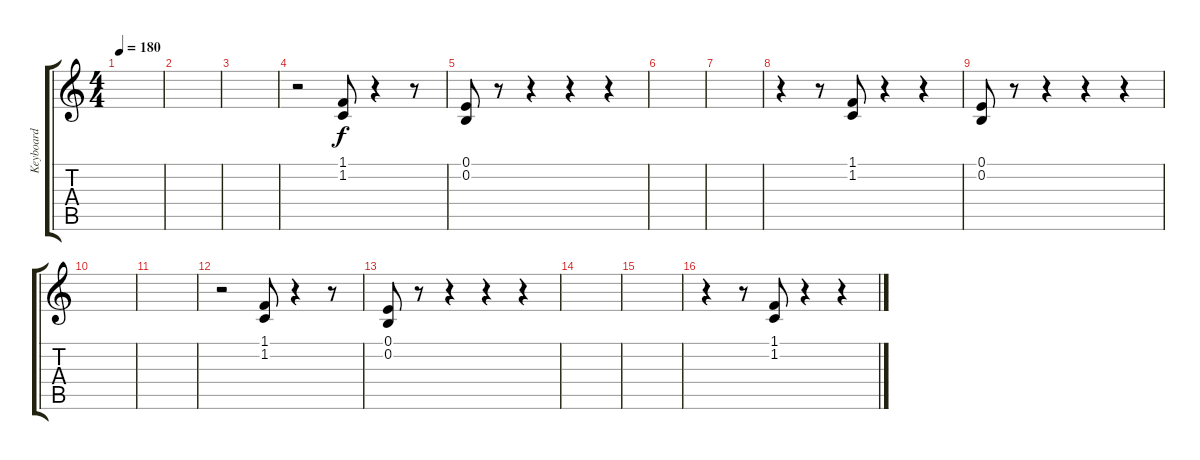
\track ("Keyboard" "Keyboard") {instrument synthstrings1}
\staff {score tabs}
\tuning (E4 B3 G3 D3 A2 E2) {hide}
\ts (4 4)
\tempo 180
\clef g2
\ks c
|
|
|
r.2{volume 16 instrument orchestrahit} (1.1 1.2).8 r.4 r.8 |
(0.1 0.2).8 r.8 r.4 r.4 r.4 |
|
|
r.4 r.8 (1.1 1.2).8 r.4 r.4 |
(0.1 0.2).8 r.8 r.4 r.4 r.4 |
|
|
r.2 (1.1 1.2).8 r.4 r.8 |
(0.1 0.2).8 r.8 r.4 r.4 r.4 |
|
|
r.4 r.8 (1.1 1.2).8 r.4 r.4
